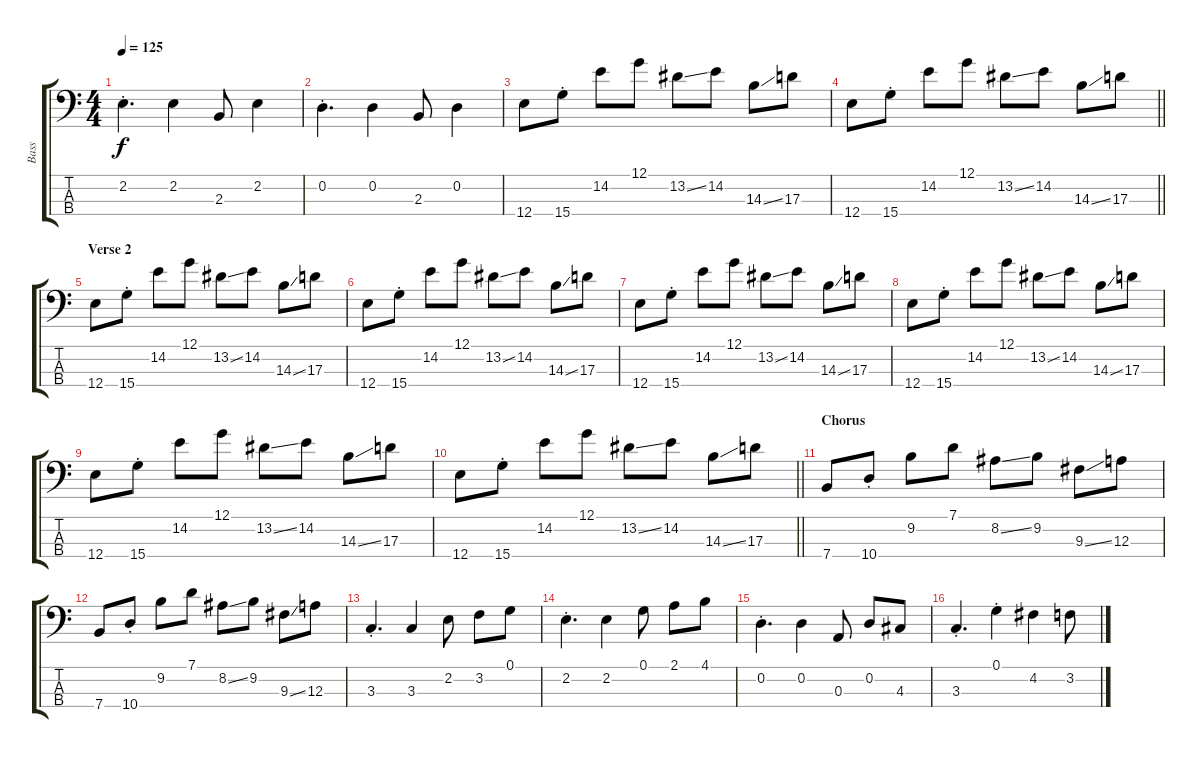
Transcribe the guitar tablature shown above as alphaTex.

\track ("Bass" "Bass") {instrument electricbassfinger}
\staff {score tabs}
\tuning (G2 D2 A1 E1) {hide}
\ts (4 4)
\tempo 125
\clef f4
\ks c
2.2{st}.4{d dy f} 2.2.4 2.3.8 2.2.4 |
0.2{st}.4{d} 0.2.4 2.3.8 0.2.4 |
12.4.8 15.4{st}.8 14.2.8 12.1.8 13.2{ss}.8 14.2.8 14.3{ss}.8 17.3.8 |
\barLineRight lightlight
12.4.8 15.4{st}.8 14.2.8 12.1.8 13.2{ss}.8 14.2.8 14.3{ss}.8 17.3.8 |
\section ("" "Verse 2")
12.4.8 15.4{st}.8 14.2.8 12.1.8 13.2{ss}.8 14.2.8 14.3{ss}.8 17.3.8 |
12.4.8 15.4{st}.8 14.2.8 12.1.8 13.2{ss}.8 14.2.8 14.3{ss}.8 17.3.8 |
12.4.8 15.4{st}.8 14.2.8 12.1.8 13.2{ss}.8 14.2.8 14.3{ss}.8 17.3.8 |
12.4.8 15.4{st}.8 14.2.8 12.1.8 13.2{ss}.8 14.2.8 14.3{ss}.8 17.3.8 |
12.4.8 15.4{st}.8 14.2.8 12.1.8 13.2{ss}.8 14.2.8 14.3{ss}.8 17.3.8 |
\barLineRight lightlight
12.4.8 15.4{st}.8 14.2.8 12.1.8 13.2{ss}.8 14.2.8 14.3{ss}.8 17.3.8 |
\section ("" "Chorus")
7.4.8 10.4{st}.8 9.2.8 7.1.8 8.2{ss}.8 9.2.8 9.3{ss}.8 12.3.8 |
7.4.8 10.4{st}.8 9.2.8 7.1.8 8.2{ss}.8 9.2.8 9.3{ss}.8 12.3.8 |
3.3{st}.4{d} 3.3.4 2.2.8 3.2.8 0.1.8 |
2.2{st}.4{d} 2.2.4 0.1.8 2.1.8 4.1.8 |
0.2{st}.4{d} 0.2.4 0.3.8 0.2.8 4.3.8 |
3.3{st}.4{d} 0.1{st}.4 4.2.4 3.2.8
